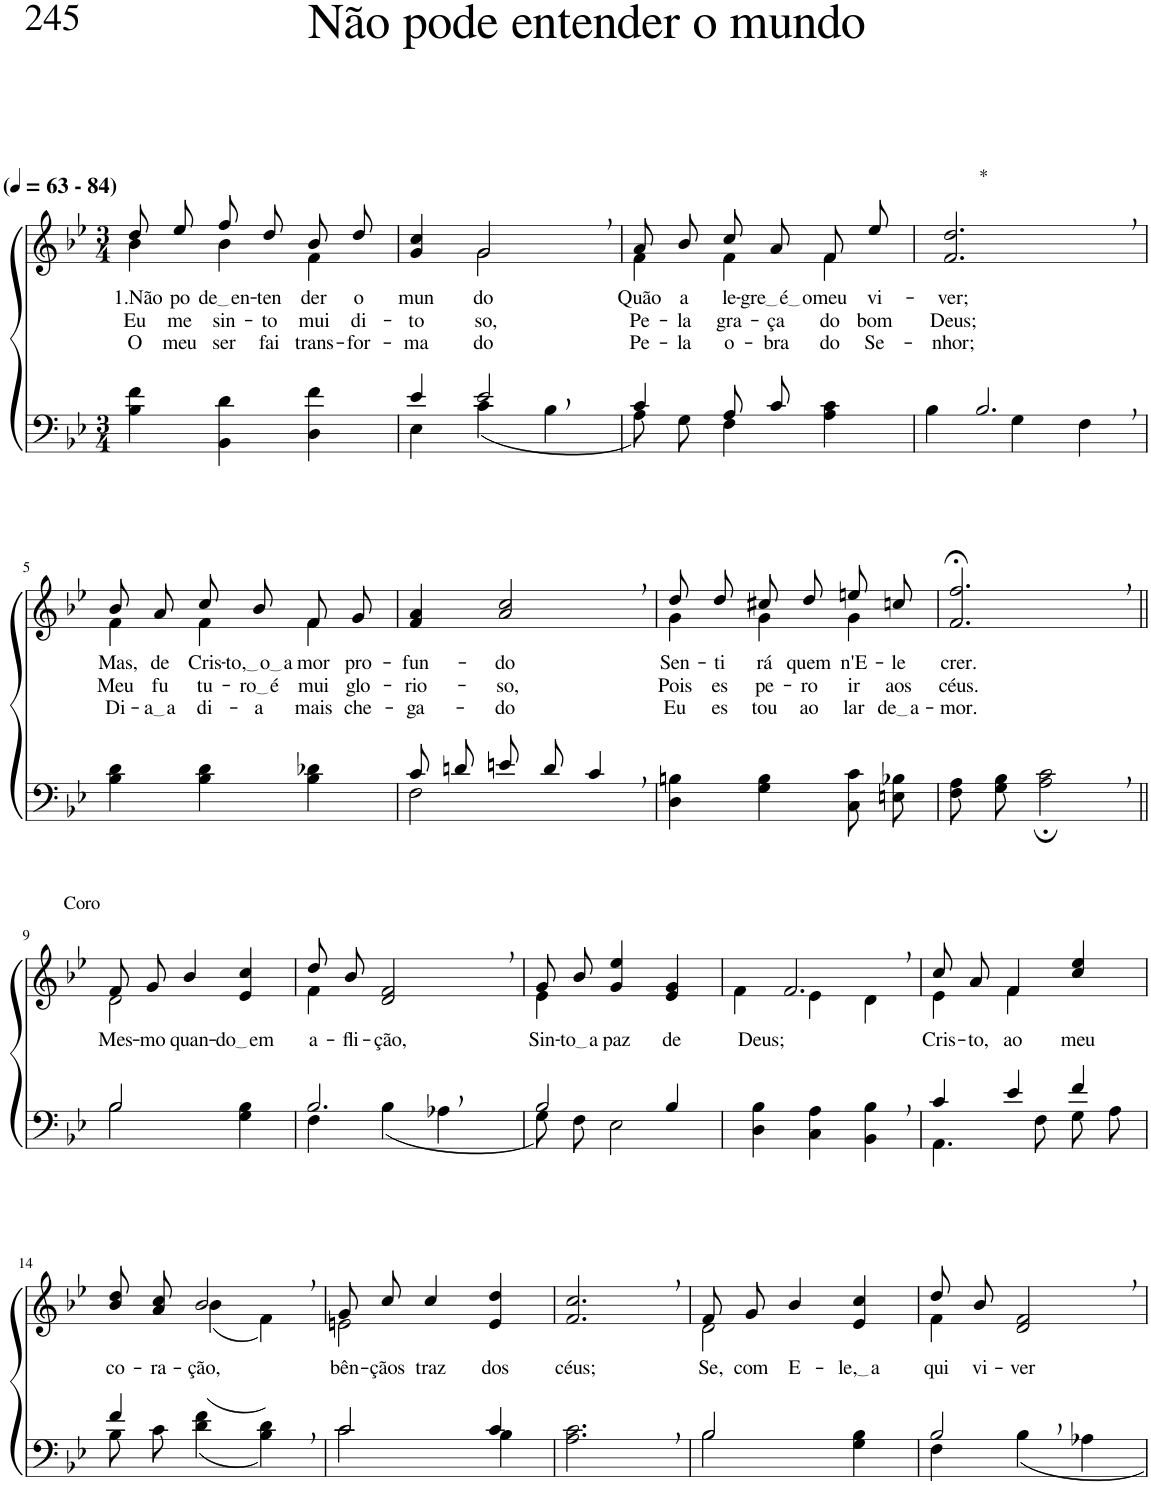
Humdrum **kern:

**kern	**kern	**text	**text	**text
*part2	*part1	*part1	*part1	*part1
*staff2	*staff1	*staff1	*staff1	*staff1
*I"Parte III e IV	*I"Parte I e II	*	*	*
*clefF4	*clefG2	*	*	*
*Trd2c3	*Trd2c3	*	*	*
*k[b-e-]	*k[b-e-]	*	*	*
*M3/4	*M3/4	*	*	*
*MM63	*MM63	*	*	*
=1	=1	=1	=1	=1
*	*^	*	*	*
!	!LO:TX:a:B:t=(	!	!	!	!
!	!LO:TX:a:B:t=- 84)	!	!	!	!
!	!	!	!LO:LY:b	!LO:LY:b	!LO:LY:b
4B-\ 4f\	8dd/L	4b-\	1.Não	Eu	O
!	!	!	!LO:LY:b	!LO:LY:b	!LO:LY:b
.	8ee-/J	.	po-	me	meu
!	!	!	!LO:LY:b	!LO:LY:b	!LO:LY:b
4BB-\ 4d\	8ff/L	4b-\	de en	sin-	ser
!	!	!	!LO:LY:b	!LO:LY:b	!LO:LY:b
.	8dd/J	.	ten-	-to	fai
!	!	!	!LO:LY:b	!LO:LY:b	!LO:LY:b
4D\ 4f\	8b-/L	4f\	-der	mui	trans-
!	!	!	!LO:LY:b	!LO:LY:b	!LO:LY:b
.	8dd/J	.	o	di-	-for-
=2	=2	=2	=2	=2	=2
*^	*	*	*	*	*
!	!	!	!	!LO:LY:b	!LO:LY:b	!LO:LY:b
4e-/	4E-\	4g/ 4cc/	4ryy	mun-	-to-	-ma-
!	!	!	!	!LO:LY:b	!LO:LY:b	!LO:LY:b
2e-,/	(4c\	2g,/	2g\	-do	so,	-do
.	4B-\	.	.	.	.	.
=3	=3	=3	=3	=3	=3	=3
!	!	!	!	!LO:LY:b	!LO:LY:b	!LO:LY:b
4c/	8A\L)	8a/L	4f\	Quão	Pe-	Pe-
!	!	!	!	!LO:LY:b	!LO:LY:b	!LO:LY:b
.	8G\J	8b-/J	.	a-	-la	-la
!	!	!	!	!LO:LY:b	!LO:LY:b	!LO:LY:b
8A/L	4F\	8cc/L	4f\	-le-	gra-	o-
!	!	!	!	!LO:LY:b	!LO:LY:b	!LO:LY:b
8c/J	.	8a/J	.	gre é o	-ça	-bra
!	!	!	!	!LO:LY:b	!LO:LY:b	!LO:LY:b
4ryy	4A\ 4c\	8f/L	4f\	meu	do	do
!	!	!	!	!LO:LY:b	!LO:LY:b	!LO:LY:b
.	.	8ee-/J	.	vi-	bom	Se-
*	*	*v	*v	*	*	*
=4	=4	=4	=4	=4	=4
!	!	!LO:TX:a:t=*	!	!	!
!	!	!	!LO:LY:b	!LO:LY:b	!LO:LY:b
2.B-,/	4B-\	2.f/, 2.dd/,	-ver;	Deus;	-nhor;
.	4G\	.	.	.	.
.	4F\	.	.	.	.
!!LO:LB:g=z
=5	=5	=5	=5	=5	=5
!	!	!	!LO:LY:b	!	!LO:LY:b
*	*	*^	*	*	*
!	!	!	!	!	!LO:LY:b	!
*v	*v	*	*	*	*	*
4B-\ 4d\	8b-/L	4f\	.	Meu	Di-
!	!	!	!LO:LY:b	!LO:LY:b	!LO:LY:b
.	8a/J	.	de	fu-	a a
!	!	!	!LO:LY:b	!	!LO:LY:b
!	!	!	!	!LO:LY:b	!
4B-\ 4d\	8cc/L	4f\	.	tu-	di-
!	!	!	!LO:LY:b	!LO:LY:b	!LO:LY:b
.	8b-/J	.	to, o a	ro é	-a
!	!	!	!LO:LY:b	!LO:LY:b	!LO:LY:b
4B-\ 4d-X\	8f/L	4f\	mor	-mui	mais
!	!	!	!LO:LY:b	!LO:LY:b	!LO:LY:b
.	8g/J	.	pro-	glo-	che-
*	*v	*v	*	*	*
=6	=6	=6	=6	=6
*^	*	*	*	*
!	!	!	!LO:LY:b	!LO:LY:b	!LO:LY:b
8c/L	2F\	4f/ 4a/	-fun-	-rio-	-ga-
8dn/J	.	.	.	.	.
!	!	!	!LO:LY:b	!LO:LY:b	!LO:LY:b
8en/L	.	2a/, 2cc/,	-do	-so,	-do
8d/J	.	.	.	.	.
4c,/	4ryy	.	.	.	.
=7	=7	=7	=7	=7	=7
*	*	*^	*	*	*
!	!	!	!	!LO:LY:b	!LO:LY:b	!LO:LY:b
*v	*v	*	*	*	*	*
4D\ 4Bn\	8dd/L	4g\	Sen-	Pois	Eu
!	!	!	!LO:LY:b	!LO:LY:b	!LO:LY:b
.	8dd/J	.	ti-	es-	es-
!	!	!	!LO:LY:b	!LO:LY:b	!LO:LY:b
4G\ 4B\	8cc#X/L	4g\	-rá	pe-	tou
!	!	!	!LO:LY:b	!LO:LY:b	!LO:LY:b
.	8dd/J	.	quem	ro	ao
!	!	!	!	!	!LO:LY:b
!	!	!	!LO:LY:b	!LO:LY:b	!
8C\ 8c\L	8een/L	4g\	n'E-	-ir	lar
!	!	!	!LO:LY:b	!LO:LY:b	!LO:LY:b
8En\ 8B-X\J	8ccn/J	.	-le	aos	de a
*	*v	*v	*	*	*
=8	=8	=8	=8	=8
!	!	!LO:LY:b	!LO:LY:b	!LO:LY:b
8F\ 8A\L	2.f/;<, 2.ff/;<,	crer.	céus.	-mor.
8G\ 8B-\J	.	.	.	.
2A\;, 2c\;,	.	.	.	.
!!LO:LB:g=z
=9||	=9||	=9||	=9||	=9||
*^	*^	*	*	*
!	!	!LO:TX:a:t=Coro	!	!	!	!
!	!	!	!	!LO:LY:b	!	!
2B-/	2B-\	8f/L	2d\	Mes-	.	.
!	!	!	!	!LO:LY:b	!	!
.	.	8g/J	.	mo	.	.
!	!	!	!	!LO:LY:b	!	!
.	.	4b-/	.	quan-	.	.
!	!	!	!	!LO:LY:b	!	!
4ryy	4G\ 4B-\	4e-/ 4cc/	4ryy	do em	.	.
=10	=10	=10	=10	=10	=10	=10
!	!	!	!	!LO:LY:b	!	!
2.B-,/	4F\	8dd/L	4f\	-a-	.	.
!	!	!	!	!LO:LY:b	!	!
.	.	8b-/J	.	fli-	.	.
!	!	!	!	!LO:LY:b	!	!
.	(4B-\	2d/, 2f/,	2ryy	-ção,	.	.
.	4A-X\	.	.	.	.	.
=11	=11	=11	=11	=11	=11	=11
!	!	!	!	!LO:LY:b	!	!
2B-/	8G\L)	8g/L	4e-\	Sin-	.	.
!	!	!	!	!LO:LY:b	!	!
.	8F\J	8b-/J	.	to a	.	.
!	!	!	!	!LO:LY:b	!	!
.	2E-\	4g/ 4ee-/	2ryy	paz	.	.
!	!	!	!	!LO:LY:b	!	!
4B-/	.	4e-/ 4g/	.	de	.	.
*v	*v	*	*	*	*	*
=12	=12	=12	=12	=12	=12
!	!	!	!LO:LY:b	!	!
4D\ 4B-\	2.f,/	4f\	-Deus;	.	.
4C\ 4A\	.	4e-\	.	.	.
4BB-\, 4B-\,	.	4d\	.	.	.
=13	=13	=13	=13	=13	=13
*^	*	*	*	*	*
!	!	!	!	!LO:LY:b	!	!
4c/	4.AA\	8cc/L	4e-\	Cris-	.	.
!	!	!	!	!LO:LY:b	!	!
.	.	8a/J	.	-to,	.	.
!	!	!	!	!LO:LY:b	!	!
4e-/	.	4f/	4f\	ao	.	.
.	8F\	.	.	.	.	.
!	!	!	!	!LO:LY:b	!	!
4f/	8G\L	4cc/ 4ee-/	4ryy	meu	.	.
.	8A\J	.	.	.	.	.
!!LO:LB:g=z	!!
=14	=14	=14	=14	=14	=14	=14
!	!	!	!	!LO:LY:b	!	!
4f/	8B-\L	8b-\ 8dd\L	4ryy	co-	.	.
!	!	!	!	!LO:LY:b	!	!
.	8c\J	8a\ 8cc\J	.	-ra-	.	.
!	!	!	!	!LO:LY:b	!	!
2ryy	((4d\ 4f\	2b-,/	(4b-\	-ção,	.	.
.	4B-\ 4d\))	.	4f\)	.	.	.
=15	=15	=15	=15	=15	=15	=15
!	!	!	!	!LO:LY:b	!	!
2c/	2c\	8g/L	2en\	bên-	.	.
!	!	!	!	!LO:LY:b	!	!
.	.	8cc/J	.	çãos	.	.
!	!	!	!	!LO:LY:b	!	!
.	.	4cc/	.	traz	.	.
!	!	!	!	!LO:LY:b	!	!
4c/	4B-\	4e/ 4dd/	4ryy	dos	.	.
=16	=16	=16	=16	=16	=16	=16
!	!	!	!	!LO:LY:b	!	!
*v	*v	*	*	*	*	*
*	*v	*v	*	*	*
2.A\, 2.c\,	2.f/, 2.cc/,	céus;	.	.
=17	=17	=17	=17	=17
*^	*^	*	*	*
!	!	!	!	!LO:LY:b	!	!
2B-/	2B-\	8f/L	2d\	-Se,	.	.
!	!	!	!	!LO:LY:b	!	!
.	.	8g/J	.	com	.	.
!	!	!	!	!LO:LY:b	!	!
.	.	4b-/	.	E-	.	.
!	!	!	!	!LO:LY:b	!	!
4ryy	4G\ 4B-\	4e-/ 4cc/	4ryy	le, a	.	.
=18	=18	=18	=18	=18	=18	=18
!	!	!	!	!LO:LY:b	!	!
2B-,/	4F\	8dd/L	4f\	qui	.	.
!	!	!	!	!LO:LY:b	!	!
.	.	8b-/J	.	vi-	.	.
!	!	!	!	!LO:LY:b	!	!
.	4B-\	2d/, 2f/,	2ryy	-ver	.	.
4ryy	4A-X\	.	.	.	.	.
*v	*v	*	*	*	*	*
*	*v	*v	*	*	*
=	=	=	=	=
*-	*-	*-	*-	*-
